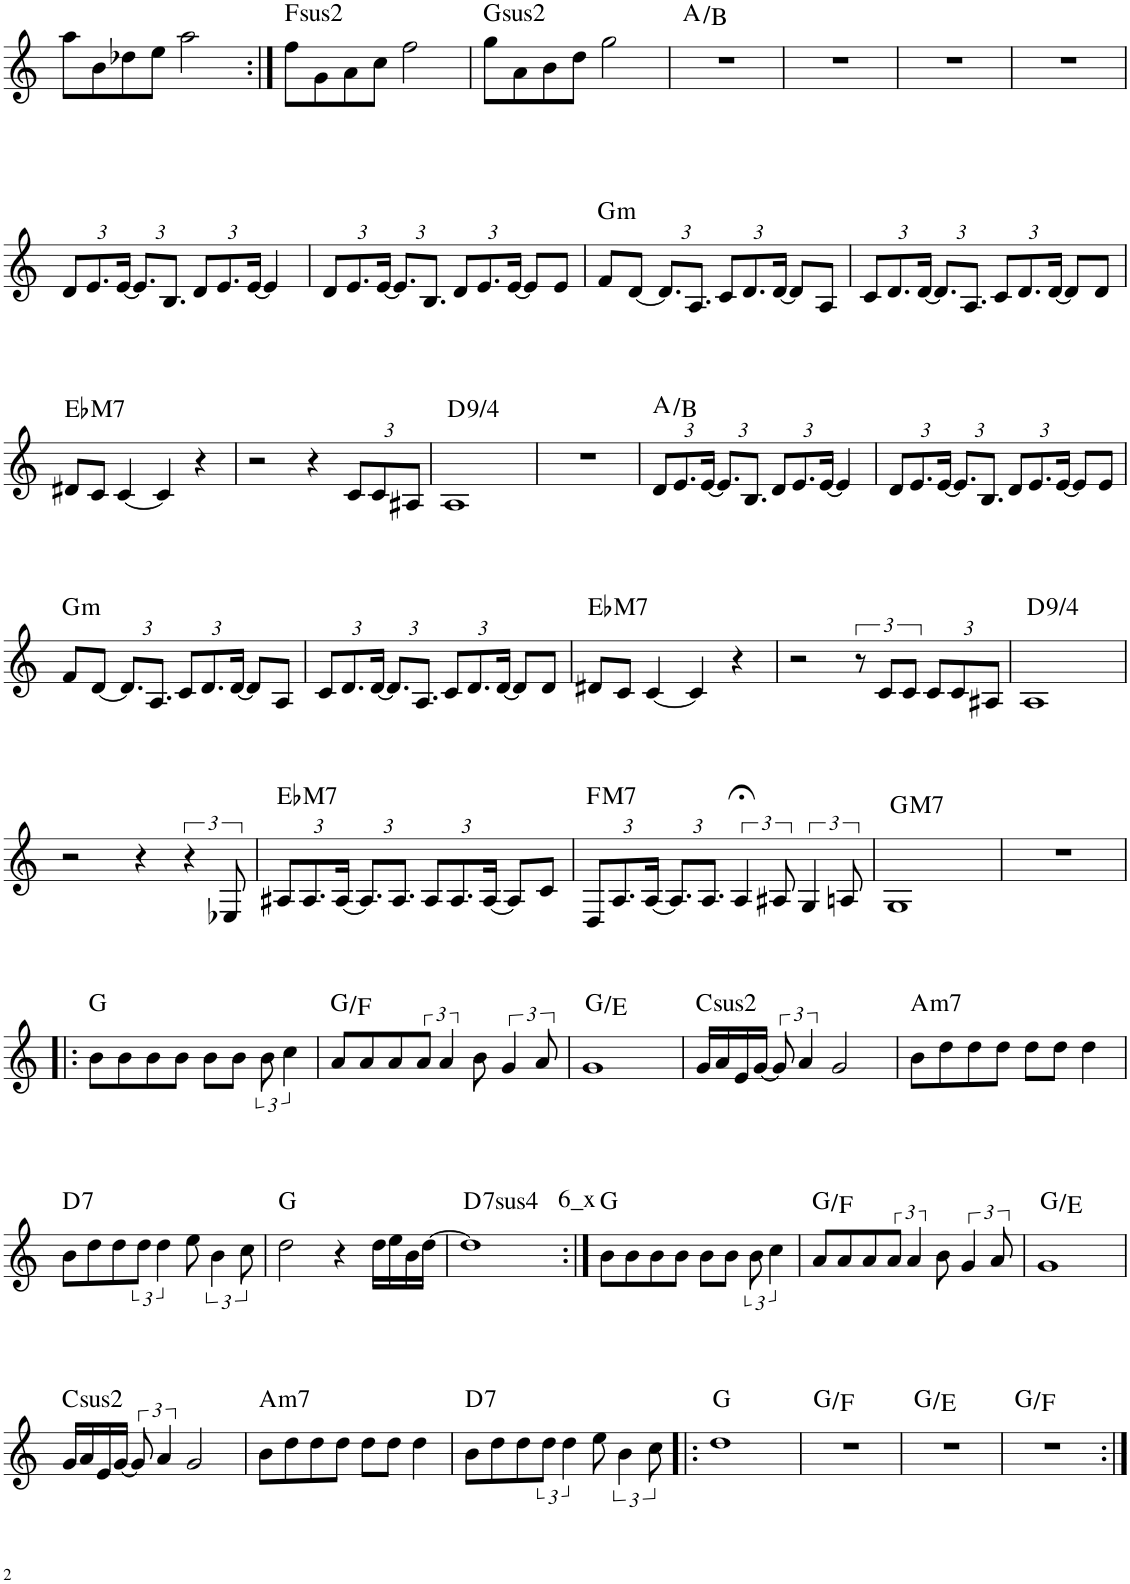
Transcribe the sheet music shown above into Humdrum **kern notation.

**kern	**harte
*part1	*part1
*staff1	*
*I"Piano	*
*I'Pno.	*
!!LO:PB:g=z
*clefG2	*
*k[]	*
*M4/4	*
=32	=32
8aa\L	.
8b\	.
8dd-X\	.
8ee\J	.
2aa\	.
=33:|!	=33:|!
!	!LO:H:kt=2
8ff\L	F:(1,2,5)
8g\	.
8a\	.
8cc\J	.
2ff\	.
=34	=34
!	!LO:H:kt=2
8gg\L	G:(1,2,5)
8a\	.
8b\	.
8dd\J	.
2gg\	.
=35	=35
1r	A:maj/2
=36	=36
1r	.
=37	=37
1r	.
=38	=38
1r	.
!!LO:LB:g=z
=39	=39
*Xbrackettup	*
12d/L	.
12.e/	.
[24e/Jk	.
12.e/L]	.
12.B/J	.
12d/L	.
12.e/	.
[24e/Jk	.
4e/]	.
=40	=40
12d/L	.
12.e/	.
[24e/Jk	.
12.e/L]	.
12.B/J	.
12d/L	.
12.e/	.
[24e/Jk	.
8e/L]	.
8e/J	.
=41	=41
!	!LO:H:kt=m
8f/L	G:min
[8d/J	.
12.d/L]	.
12.A/J	.
12c/L	.
12.d/	.
[24d/Jk	.
8d/L]	.
8A/J	.
=42	=42
12c/L	.
12.d/	.
[24d/Jk	.
12.d/L]	.
12.A/J	.
12c/L	.
12.d/	.
[24d/Jk	.
8d/L]	.
8d/J	.
!!LO:LB:g=z
=43	=43
!	!LO:H:kt=M7
8d#X/L	Eb:maj7
8c/J	.
[4c/	.
4c/]	.
4r	.
=44	=44
2r	.
4r	.
12c/L	.
12c/	.
12A#X/J	.
=45	=45
!	!LO:H:kt=9/4
1A	D:maj
=46	=46
1r	.
=47	=47
12d/L	A:maj/2
12.e/	.
[24e/Jk	.
12.e/L]	.
12.B/J	.
12d/L	.
12.e/	.
[24e/Jk	.
4e/]	.
=48	=48
12d/L	.
12.e/	.
[24e/Jk	.
12.e/L]	.
12.B/J	.
12d/L	.
12.e/	.
[24e/Jk	.
8e/L]	.
8e/J	.
!!LO:LB:g=z
=49	=49
!	!LO:H:kt=m
8f/L	G:min
[8d/J	.
12.d/L]	.
12.A/J	.
12c/L	.
12.d/	.
[24d/Jk	.
8d/L]	.
8A/J	.
=50	=50
12c/L	.
12.d/	.
[24d/Jk	.
12.d/L]	.
12.A/J	.
12c/L	.
12.d/	.
[24d/Jk	.
8d/L]	.
8d/J	.
=51	=51
!	!LO:H:kt=M7
8d#X/L	Eb:maj7
8c/J	.
[4c/	.
4c/]	.
4r	.
=52	=52
2r	.
*brackettup	*
12r	.
12c/L	.
12c/J	.
*Xbrackettup	*
12c/L	.
12c/	.
12A#X/J	.
=53	=53
!	!LO:H:kt=9/4
1A	D:maj
!!LO:LB:g=z
=54	=54
2r	.
4r	.
*brackettup	*
6r	.
12E-X/	.
=55	=55
*Xbrackettup	*
!	!LO:H:kt=M7
12A#X/L	Eb:maj7
12.A#/	.
[24A#/Jk	.
12.A#/L]	.
12.A#/J	.
12A#/L	.
12.A#/	.
[24A#/Jk	.
8A#/L]	.
8c/J	.
=56	=56
!	!LO:H:kt=M7
12D/L	F:maj7
12.A/	.
[24A/Jk	.
12.A/L]	.
12.A/J	.
*brackettup	*
6A;</	.
12A#X/	.
6G/	.
12An/	.
=57	=57
!	!LO:H:kt=M7
1G	G:maj7
=58	=58
1r	.
!!LO:LB:g=z
=59!|:	=59!|:
8b\L	G:maj
8b\	.
8b\	.
8b\J	.
8b\L	.
8b\J	.
12b\	.
6cc\	.
=60	=60
8a/L	G:maj/b7
8a/	.
8a/	.
12a/J	.
6a/	.
8b\	.
6g/	.
12a/	.
=61	=61
1g	G:maj/6
=62	=62
!	!LO:H:kt=2
16g/LL	C:(1,2,5)
16a/	.
16e/	.
[16g/JJ	.
12g/]	.
6a/	.
2g/	.
=63	=63
!	!LO:H:kt=m7
8b\L	A:min7
8dd\	.
8dd\	.
8dd\J	.
8dd\L	.
8dd\J	.
4dd\	.
!!LO:LB:g=z
=64	=64
!	!LO:H:kt=7
8b\L	D:7
8dd\	.
8dd\	.
12dd\J	.
6dd\	.
8ee\	.
6b\	.
12cc\	.
=65	=65
2dd\	G:maj
4r	.
16dd\LL	.
16ee\	.
16b\	.
[16dd\JJ	.
=66	=66
!	!LO:H:n=1:kt=74
!	!LO:H:n=2:kt=6_x
1dd]	D:sus4(7) N
=67:|!	=67:|!
8b\L	G:maj
8b\	.
8b\	.
8b\J	.
8b\L	.
8b\J	.
12b\	.
6cc\	.
=68	=68
8a/L	G:maj/b7
8a/	.
8a/	.
12a/J	.
6a/	.
8b\	.
6g/	.
12a/	.
=69	=69
1g	G:maj/6
!!LO:LB:g=z
=70	=70
!	!LO:H:kt=2
16g/LL	C:(1,2,5)
16a/	.
16e/	.
[16g/JJ	.
12g/]	.
6a/	.
2g/	.
=71	=71
!	!LO:H:kt=m7
8b\L	A:min7
8dd\	.
8dd\	.
8dd\J	.
8dd\L	.
8dd\J	.
4dd\	.
=72	=72
!	!LO:H:kt=7
8b\L	D:7
8dd\	.
8dd\	.
12dd\J	.
6dd\	.
8ee\	.
6b\	.
12cc\	.
=73!|:	=73!|:
1dd	G:maj
=74	=74
1r	G:maj/b7
=75	=75
1r	G:maj/6
=76	=76
1r	G:maj/b7
=:|!	=:|!
*-	*-
